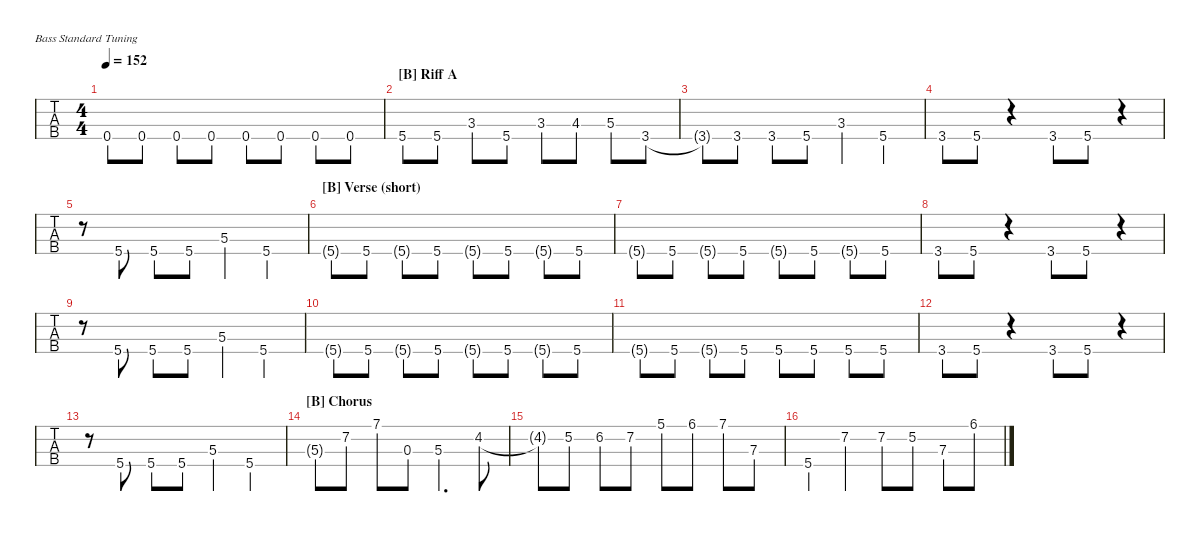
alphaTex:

\hideDynamics
\bracketExtendMode nobrackets
\singleTrackTrackNamePolicy hidden
\multiTrackTrackNamePolicy hidden
\firstSystemTrackNameMode fullname
\firstSystemTrackNameOrientation horizontal
\otherSystemsTrackNameOrientation horizontal
\track ("Bass" "E-Bass") {instrument electricbassfinger}
\staff {tabs}
\tuning (G2 D2 A1 E1)
\ts (4 4)
\tempo 152
\clef f4
\ks c
0.4.8{dy mp} 0.4.8 0.4.8 0.4.8{dy mf} 0.4.8 0.4.8 0.4.8 0.4.8{dy f} |
\section ("B" "Riff A")
5.4.8 5.4.8 3.3.8 5.4.8 3.3.8 4.3{acc #}.8 5.3.8 3.4{ac}.8 |
3.4{t}.8 3.4.8 3.4.8 5.4.8 3.3.4 5.4.4 |
3.4{ac}.8 5.4{ac}.8 r.4 3.4{ac}.8 5.4{ac}.8 r.4 |
r.8 5.4{ac}.8 5.4{ac}.8 5.4{ac}.8 5.3{ac}.4 5.4{ac}.4 |
\section ("B" "Verse (short)")
5.4{g}.8 5.4.8 5.4{g}.8 5.4.8 5.4{g}.8 5.4.8 5.4{g}.8 5.4.8 |
5.4{g}.8{dy fff} 5.4.8{dy f} 5.4{g}.8 5.4.8 5.4{g}.8 5.4.8 5.4{g}.8 5.4.8 |
3.4{ac}.8 5.4{ac}.8 r.4 3.4{ac}.8 5.4{ac}.8 r.4 |
r.8 5.4{ac}.8 5.4{ac}.8 5.4{ac}.8 5.3{ac}.4 5.4{ac}.4 |
5.4{g}.8 5.4.8 5.4{g}.8 5.4.8 5.4{g}.8 5.4.8 5.4{g}.8 5.4.8 |
5.4{g}.8 5.4.8 5.4{g}.8 5.4.8 5.4.8 5.4.8 5.4.8 5.4.8 |
3.4{ac}.8 5.4{ac}.8 r.4 3.4{ac}.8 5.4{ac}.8 r.4 |
r.8 5.4{ac}.8 5.4{ac}.8 5.4{ac}.8 5.3{ac}.4 5.4{ac}.4 |
\section ("B" "Chorus")
5.3{g}.8 7.2.8 7.1.8 0.3.8 5.3.4{d} 4.2{acc #}.8 |
4.2{t acc #}.8 5.2.8 6.2{acc #}.8 7.2.8 5.1.8 6.1{acc #}.8 7.1.8 7.3.8 |
5.4.4 7.2.4 7.2.8 5.2.8 7.3.8 6.1{acc #}.8
